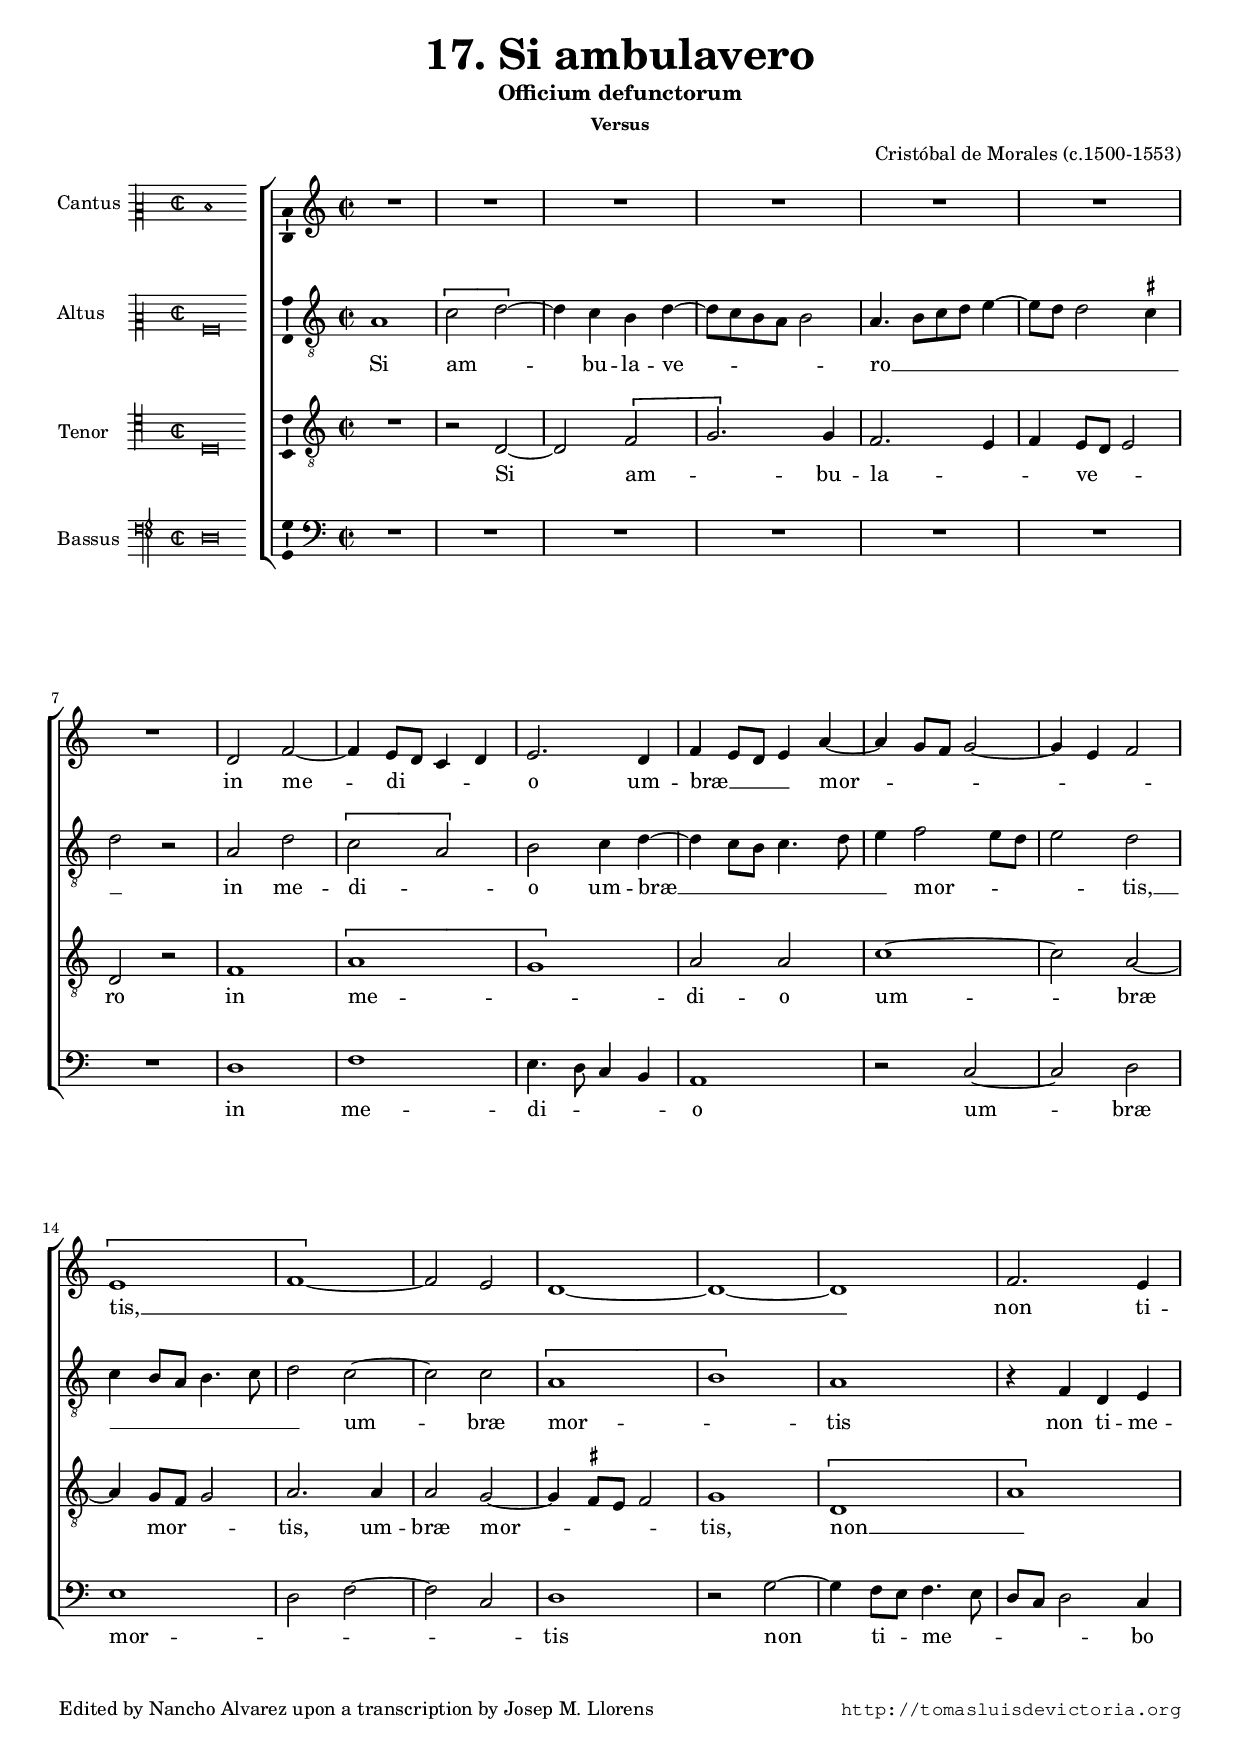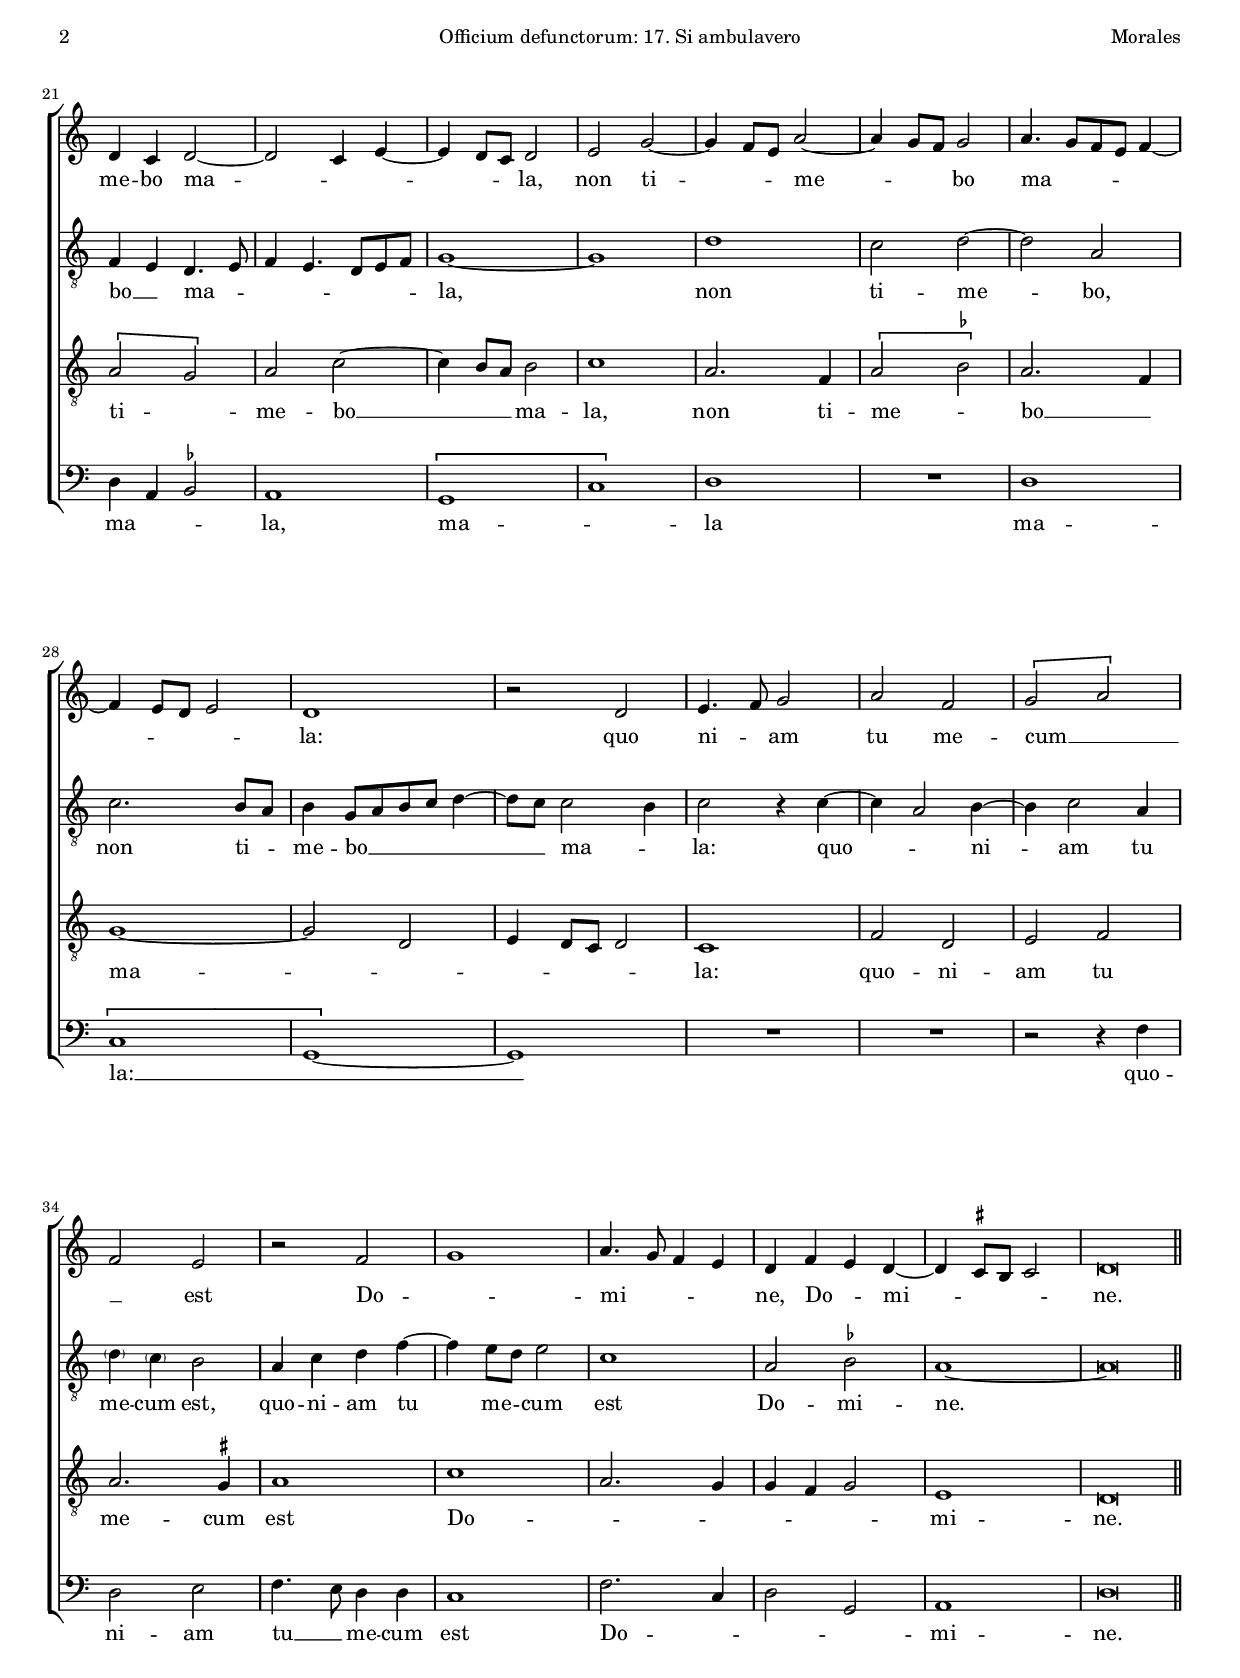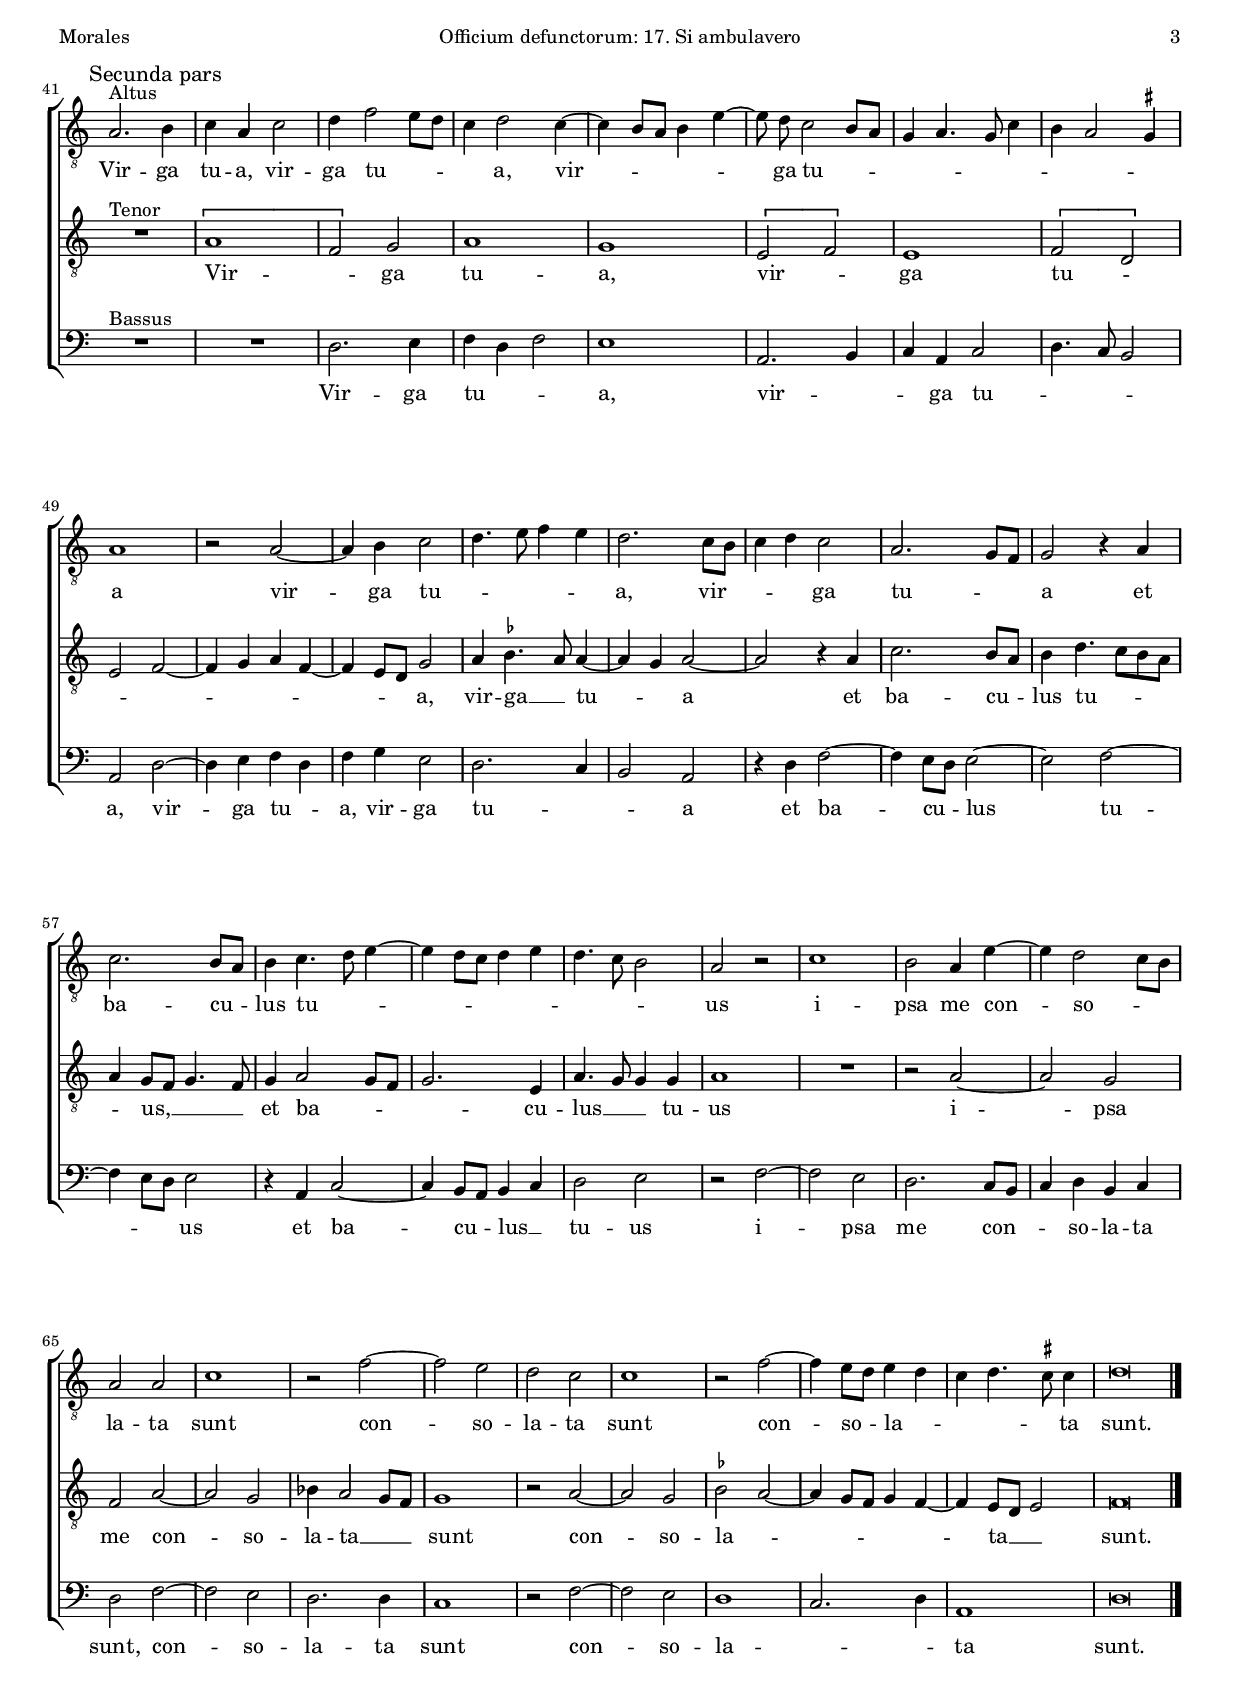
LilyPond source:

\version "2.22.0"

#(set-default-paper-size "a4")
#(set-global-staff-size 16.6)
#(ly:set-option 'point-and-click #f)
%mobile -s16.5 -i3.2

italicas=\override LyricText.font-shape = #'italic
rectas=\override LyricText.font-shape = #'upright
ss=\once \set suggestAccidentals = ##t
incipitwidth = 20
mtempo={\tempo 4 = 100}
mtempob={\tempo 4 = 50}
mt=#(define-music-function (offset) (number?) ; move lyric text
      #{ \once \override LyricText.X-offset = -$offset #})

htitle="Officium defunctorum: 17. Si ambulavero"
hcomposer="Morales"

\header {
	title=\markup{\fontsize #3 "17. Si ambulavero"}
	subtitle="Officium defunctorum"
	subsubtitle=\markup{"Versus" \vspace #1 }
	composer="Cristóbal de Morales (c.1500-1553)"
        pdfauthor=\composer
	%opus="(-)"
	%poet=\markup{}
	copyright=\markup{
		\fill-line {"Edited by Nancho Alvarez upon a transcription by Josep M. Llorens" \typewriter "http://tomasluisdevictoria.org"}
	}
%	tagline=""
}

global={\key c \major \time 2/2 \skip 1*40 \bar "||" \break
        \mark \markup{\smaller "Secunda pars"}
        \skip 1*34 \bar "|."
}


cantus=\relative c'{
	R1*7
	d2 f ~
	f4 e8 d c4 d
	e2. d4
	f4 e8 d e4 a ~
	a g8 f g2 ~
	g4 e f2
	\[e1
	f ~ \]
	f2 e
	d1 ~
	d ~
	d
	f2. e4
	d c d2 ~
	d c4 e ~
	e4 d8 c d2
	e g ~
	g4 f8 e a2 ~
	a4 g8 f g2
	a4. g8[ f e] f4 ~
	f e8 d e2
	d1
	r2 d
	e4. f8 g2
	a f
	\[g a\]
	f e
	r f
	g1
	a4. g8 f4 e
	d f e d ~
	d \ss cis8 b cis2
	d\breve*1/2
	R1*34
}

altus=\relative c'{
	a1
	\[c2 d ~ \]
	d4 c b d ~ % CSIC \ss bes
	d8 c b a b2 % CSIC \ss bes
	a4. b8[ c d] e4 ~
	e8 d d2 \ss cis4
	d2 r
	a2 d
	\[c a\]
	b2 c4 d ~
	d c8 b c4. d8
	e4 f2 e8 d
	e2 d
	c4 b8 a b4. c8
	d2 c ~
	c c
	\[a1
	b\]
	a
	r4 f d e
	f e d4. e8
	f4 e4. d8 e f
	g1 ~
	g
	d'
	c2 d ~
	d a
	c2. b8 a
	b4 g8[ a b c] d4 ~
	d8 c c2 b4
	c2 r4 c ~
	c a2 b4 ~
	b4 c2 a4
	\parenthesize d4 \parenthesize c b2 % c d b2 disonancia
	a4 c d f ~
	f4 e8 d e2
	c1
	a2 \ss bes
	a1 ~
	a\breve*1/2
	s4*0^\markup{"Altus"}
	a2. b4
	c4 a c2
	d4 f2 e8 d
	c4 d2 c4 ~
	c b8 a b4 e ~
	e8 \noBeam d c2 b8 a
	g4 a4. g8 c4
	b4 a2 \ss gis4
	a1
	r2 a ~
	a4 b c2
	d4. e8 f4 e
	d2. c8 b
	c4 d c2
	a2. g8 f % CSIC \ss fis
	g2 r4 a
	c2. b8 a
	b4 c4. d8 e4 ~
	e d8 c d4 e
	d4. c8 b2
	a2 r
	c1
	b2 a4 e' ~
	e4 d2 c8 b % CSIC \ss bes
	a2 a
	c1
	r2 f ~
	f2 e
	d c
	c1
	r2 f ~
	f4 e8 d e4 d
	c4 d4. \ss cis8 cis4 % CSIC \ss cis4
	d\breve*1/2
}

tenor=\relative c{
	R1
	r2 d ~
	d \[f2 
	g2.\] g4
	f2. e4
	f e8 d e2
	d r
	f1
	\[a1
	g\]
	a2 a
	c1 ~
	c2 a ~
	a4 g8 f g2 % CSIC \ss fis
	a2. a4 a2 g ~
	g4 \ss fis8 e fis2
	g1
	\[d1
	a'\]
	\[a2 g\]
	a2 c ~
	c4 b8 a b2
	c1
	a2. f4
	\[a2 \ss bes\]
	a2. f4
	g1 ~
	g2 d
	e4 d8 c d2
	c1
	f2 d
	e f
	a2. \ss gis4
	a1
	c
	a2. g4
	g f g2
	e1
	d\breve*1/2
	s4*0^\markup{"Tenor"}
	R1
	\[a'1
	f2\] g
	a1
	g
	\[e2 f\]
	e1
	\[f2 d\]
	e2 f ~
	f4 g a f ~
	f e8 d g2
	a4 \ss bes4. a8 a4 ~
	a g a2 ~ % CSIC \ss gis
	a2 r4 a
	c2. b8 a
	b4 d4. c8 b a
	a4 g8 f g4. f8 % CSIC \ss fis8
	g4 a2 g8 f
	g2. e4
	a4. g8 g4 g
	a1
	R1
	r2 a ~
	a g
	f a ~
	a g
	bes4 a2 g8 f
	g1
	r2 a ~
	a g
	\ss bes a ~
	a4 g8 f g4 f ~
	f e8 d e2
	f\breve*1/2
}

bassus=\relative c{
	R1*7
	d1
	f
	e4. d8 c4 b
	a1
	r2 c ~
	c d
	e1
	d2 f ~
	f c
	d1
	r2 g ~
	g4 f8 e f4. e8
	d c d2 c4
	d a \ss bes2
	a1
	\[g1
	c\]
	d
	R1
	d1
	\[c
	g ~ \]
	g
	R1*2
	r2 r4 f'
	d2 e
	f4. e8 d4 d
	c1
	f2. c4
	d2 g,
	a1
	d\breve*1/2
	s4*0^\markup{"Bassus"}
	R1*2
	d2. e4
	f d f2
	e1
	a,2. b4
	c a c2
	d4. c8 b2
	a2 d ~
	d4 e f d
	f g e2
	d2. c4
	b2 a
	r4 d f2 ~
	f4 e8 d e2 ~
	e f ~
	f4 e8 d e2
	r4 a, c2 ~
	c4 b8 a b4 c
	d2 e
	r2 f ~
	f e
	d2. c8 b
	c4 d b c % CSIC \ss bes
	d2 f ~
	f e
	d2. d4
	c1
	r2 f ~
	f e
	d1
	c2. d4
	a1
	d\breve*1/2
}

textocantus=\lyricmode{
in me -- di -- _ _ _ o um -- bræ __ _ _ _ mor -- _ _ _ _ _ tis, __ _ _ _ 
non ti -- me -- bo ma -- _ _ _ _ la,
non ti -- _ _ me -- _ _ bo ma -- _ _ _ _ _ _ _ la:
quo ni -- _ am tu me -- cum __ _ _ est
Do -- _ mi -- _ _ _ ne,
Do -- _ mi -- _ _ _ ne.
}

textoaltus=\lyricmode{
Si am -- _ bu -- la -- ve -- _ _ _ _ ro __ _ _ _ _ _ _ _ _ 
in me -- di -- _ o um -- bræ __ _ _ _ _ _ 
mor -- _ _ _ \mt #.5 tis, __ _ _ _ _ _ _ 
um -- bræ mor -- _ tis
non ti -- me -- bo __ _ ma -- _ _ _ _ _ _ la,
non ti -- me -- bo,
non ti -- _ me -- bo __ _ _ _ _ _ ma -- _ la:
quo -- _ ni -- am tu me -- cum est,
quo -- ni -- am tu \mt #.5 me -- _ cum est
Do -- mi -- ne.
Vir -- ga tu -- a,
vir -- ga tu -- _ _ _ a,
vir -- _ _ _ _ ga tu -- _ _ _ _ _ _ _ _ _ a
vir -- ga tu -- _ _ _ _ a,
\mt #.5 vir -- _ _ _ ga tu -- _ _ a
et ba -- cu -- _ lus tu -- _ _ _ _ _ _ _ _ _ us
i -- psa me con -- so -- _ _ la -- ta sunt
con -- so -- la -- ta sunt
con -- so -- _ la -- _ _ _ _ ta \mt #1.2 sunt.
}

textotenor=\lyricmode{
Si am -- _ bu -- la -- _ _ ve -- _ _ ro
in me -- _ di -- o um -- \mt #1 bræ \mt #.3 mor -- _ _ tis,
um -- bræ mor -- _ _ _ tis,
non __ _ ti -- _ me -- bo __ _ _ ma -- la,
non ti -- me -- _ bo __ _ ma -- _ _ _ _ _ la:
quo -- ni -- am tu me -- cum est
Do -- _ _ _ _ _ mi -- ne.
Vir -- _ ga tu -- a,
vir -- _ ga tu -- _ _ _ _ _ _ _ _ a,
vir -- ga __ _ tu -- _ a
et ba -- cu -- _ lus tu -- _ _ _ _ us, __ _ _ _ 
et ba -- _ _ _ cu -- \mt #.2 lus __ _ _ tu -- us
i -- psa me con -- so -- la -- ta __ _ _ \mt #.7 sunt
con -- so -- la -- _ _ _ _ _ ta __ _ _ \mt #1.2 sunt.
}

textobassus=\lyricmode{
in me -- di -- _ _ _ o
um -- bræ mor -- _ _ _ tis
non ti -- _ me -- _ _ _ _ bo \mt #.5 ma -- _ _ la,
ma -- _ la
ma -- la: __ _
quo -- ni -- am tu __ _ me -- cum est
Do -- _ _ _ mi -- ne.
Vir -- ga tu -- _ _ a,
vir -- _ _ ga tu -- _ _ _ a,
vir -- ga tu -- _ a,
vir -- ga tu -- _ _ a
et ba -- cu -- _ lus tu -- _ _ us
et ba -- cu -- _ lus __ _ tu -- us 
i -- psa me \mt #.2 con -- _ _ so -- la -- ta sunt,
con -- so -- la -- ta sunt
con -- so -- la -- _ _ ta sunt.
}


incipitcantus=\markup{
	\score{
		{ 
		\set Staff.instrumentName="Cantus "
		\override NoteHead.style = #'neomensural
		\override Staff.TimeSignature.style = #'neomensural
		\cadenzaOn 
		\clef "petrucci-c2"
		\key c \major
		\time 2/2
                d'1*2
		} 

	\layout { line-width=\incipitwidth indent = 0 }
	}
}

incipitaltus=\markup{
	\score{
		{ 
		\set Staff.instrumentName="Altus    "
		\override NoteHead.style = #'neomensural 
		\override Staff.TimeSignature.style = #'neomensural
		\cadenzaOn 
		\clef "petrucci-c2"
		\key c \major
		\time 2/2
                a\breve
		} 
	\layout { line-width=\incipitwidth indent = 0 }
	}
}


incipittenor=\markup{
	\score{
		{ 
		\set Staff.instrumentName="Tenor   "
		\override NoteHead.style = #'neomensural 
		\override Staff.TimeSignature.style = #'neomensural
		\cadenzaOn 
		\clef "petrucci-c4"
		\key c \major
		\time 2/2
                d\breve
		} 
	\layout { line-width=\incipitwidth indent=0 }
	}
}

incipitbassus=\markup{
	\score{
		{ 
		\set Staff.instrumentName="Bassus "
		\override NoteHead.style = #'neomensural
		\override Staff.TimeSignature.style = #'neomensural
		\cadenzaOn 
		\clef "petrucci-f4"
		\key c \major
		\time 2/2
                d\breve
		} 
	\layout { line-width=\incipitwidth indent = 0 }
	}
}

%\layout {
%       \context {\Voice
%               \remove Ligature_bracket_engraver
%               \consists Mensural_ligature_engraver
%       }
%       line-width=\incipitwidth
%       indent = 0
%}

\score {\transpose c' c'{
\new ChoirStaff<<

	\new Staff <<\global
	\new Voice="v1" {
		\set Staff.instrumentName=\incipitcantus
		\clef "treble"
		\cantus }
	\new Lyrics \lyricsto "v1" {\textocantus }
	>>

	\new Staff <<\global
	\new Voice="v2" {
		\set Staff.instrumentName=\incipitaltus
		\clef "G_8"
		\altus }
	\new Lyrics \lyricsto "v2" {\textoaltus }
	>>
	
	\new Staff <<\global
	\new Voice="v3" {
		\set Staff.instrumentName=\incipittenor
		\clef "G_8"
		\tenor }
	\new Lyrics \lyricsto "v3" {\textotenor }
	>>

	\new Staff <<\global
	\new Voice="v4" {
		\set Staff.instrumentName=\incipitbassus
		\clef "bass"
		\bassus }
	\new Lyrics \lyricsto "v4" {\textobassus }
	>>
	
>>

	} % transpose

\layout{ 
	\context {\Lyrics 
		\override VerticalAxisGroup.staff-affinity = #UP
		\override VerticalAxisGroup.nonstaff-relatedstaff-spacing =
			#'((basic-distance . 0) (minimum-distance . 0) (padding . 1))
		\override LyricText.font-size = #1.2
		\override LyricHyphen.minimum-distance = #0.5
	}
	\context {\Score 
		tempoHideNote = ##t
		\override BarNumber.padding = #2 
	}
	\context {\Voice 
		%melismaBusyProperties = #'()
		%autoBeaming = ##f
	}
	\context {\Staff 
                \RemoveEmptyStaves
                %\override VerticalAxisGroup.remove-first = ##t
		\override VerticalAxisGroup.staff-staff-spacing =
			#'((basic-distance . 11) (minimum-distance . 0) (padding . 1))
		\consists Ambitus_engraver 
		\override LigatureBracket.padding = #1
	}
}

%\midi { \mtempo }

}


\paper{
	evenHeaderMarkup=\markup  \fill-line { \fromproperty #'page:page-number-string \htitle \hcomposer }
	oddHeaderMarkup= \markup  \fill-line { \on-the-fly #not-first-page \hcomposer \on-the-fly #not-first-page \htitle \on-the-fly #not-first-page \fromproperty #'page:page-number-string }
	%system-count=20
	page-count = 3
	ragged-last-bottom = ##f
	indent=3.6\cm
	system-system-spacing =
	#'((basic-distance . 20) (minimum-distance . 0) (padding . 5))
	top-system-spacing = % header
	#'((basic-distance . 10) (minimum-distance . 0) (padding . 0))
	last-bottom-spacing = % footer
	#'((basic-distance . 12) (minimum-distance . 0) (padding . 0))
	markup-system-spacing.padding = #1.5
}
